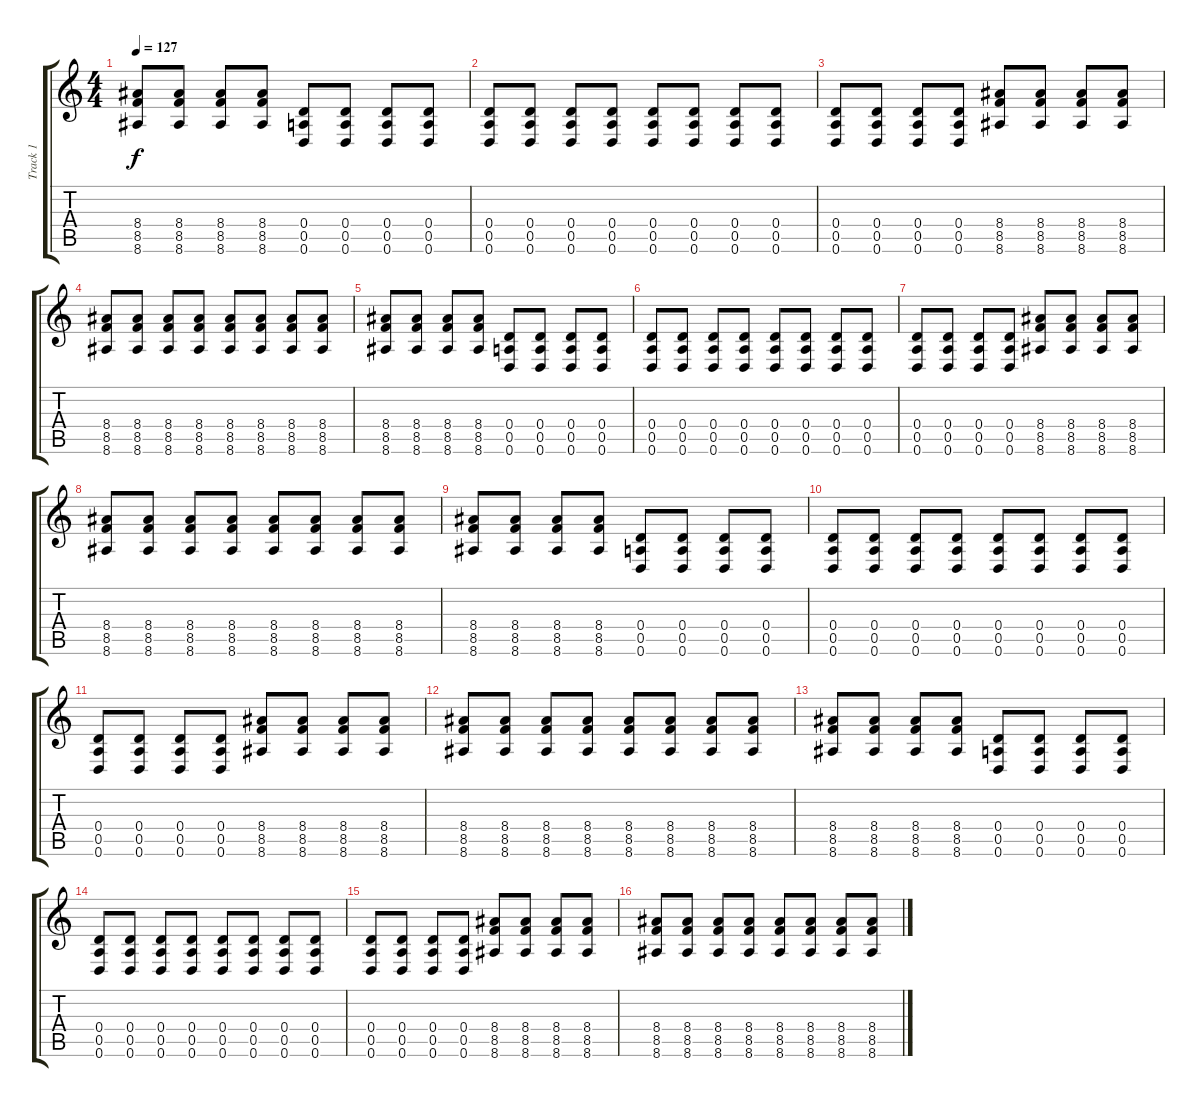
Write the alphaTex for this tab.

\track ("Track 1" "Track 1") {instrument overdrivenguitar}
\staff {score tabs}
\tuning (E4 B3 G3 D3 A2 D2) {hide}
\ts (4 4)
\tempo 127
\clef g2
\ks c
(8.4 8.5 8.6).8{dy f} (8.4 8.5 8.6).8 (8.4 8.5 8.6).8 (8.4 8.5 8.6).8 (0.4 0.5 0.6).8 (0.4 0.5 0.6).8 (0.4 0.5 0.6).8 (0.4 0.5 0.6).8 |
(0.4 0.5 0.6).8 (0.4 0.5 0.6).8 (0.4 0.5 0.6).8 (0.4 0.5 0.6).8 (0.4 0.5 0.6).8 (0.4 0.5 0.6).8 (0.4 0.5 0.6).8 (0.4 0.5 0.6).8 |
(0.4 0.5 0.6).8 (0.4 0.5 0.6).8 (0.4 0.5 0.6).8 (0.4 0.5 0.6).8 (8.4 8.5 8.6).8 (8.4 8.5 8.6).8 (8.4 8.5 8.6).8 (8.4 8.5 8.6).8 |
(8.4 8.5 8.6).8 (8.4 8.5 8.6).8 (8.4 8.5 8.6).8 (8.4 8.5 8.6).8 (8.4 8.5 8.6).8 (8.4 8.5 8.6).8 (8.4 8.5 8.6).8 (8.4 8.5 8.6).8 |
(8.4 8.5 8.6).8 (8.4 8.5 8.6).8 (8.4 8.5 8.6).8 (8.4 8.5 8.6).8 (0.4 0.5 0.6).8 (0.4 0.5 0.6).8 (0.4 0.5 0.6).8 (0.4 0.5 0.6).8 |
(0.4 0.5 0.6).8 (0.4 0.5 0.6).8 (0.4 0.5 0.6).8 (0.4 0.5 0.6).8 (0.4 0.5 0.6).8 (0.4 0.5 0.6).8 (0.4 0.5 0.6).8 (0.4 0.5 0.6).8 |
(0.4 0.5 0.6).8 (0.4 0.5 0.6).8 (0.4 0.5 0.6).8 (0.4 0.5 0.6).8 (8.4 8.5 8.6).8 (8.4 8.5 8.6).8 (8.4 8.5 8.6).8 (8.4 8.5 8.6).8 |
(8.4 8.5 8.6).8 (8.4 8.5 8.6).8 (8.4 8.5 8.6).8 (8.4 8.5 8.6).8 (8.4 8.5 8.6).8 (8.4 8.5 8.6).8 (8.4 8.5 8.6).8 (8.4 8.5 8.6).8 |
(8.4 8.5 8.6).8 (8.4 8.5 8.6).8 (8.4 8.5 8.6).8 (8.4 8.5 8.6).8 (0.4 0.5 0.6).8 (0.4 0.5 0.6).8 (0.4 0.5 0.6).8 (0.4 0.5 0.6).8 |
(0.4 0.5 0.6).8 (0.4 0.5 0.6).8 (0.4 0.5 0.6).8 (0.4 0.5 0.6).8 (0.4 0.5 0.6).8 (0.4 0.5 0.6).8 (0.4 0.5 0.6).8 (0.4 0.5 0.6).8 |
(0.4 0.5 0.6).8 (0.4 0.5 0.6).8 (0.4 0.5 0.6).8 (0.4 0.5 0.6).8 (8.4 8.5 8.6).8 (8.4 8.5 8.6).8 (8.4 8.5 8.6).8 (8.4 8.5 8.6).8 |
(8.4 8.5 8.6).8 (8.4 8.5 8.6).8 (8.4 8.5 8.6).8 (8.4 8.5 8.6).8 (8.4 8.5 8.6).8 (8.4 8.5 8.6).8 (8.4 8.5 8.6).8 (8.4 8.5 8.6).8 |
(8.4 8.5 8.6).8 (8.4 8.5 8.6).8 (8.4 8.5 8.6).8 (8.4 8.5 8.6).8 (0.4 0.5 0.6).8 (0.4 0.5 0.6).8 (0.4 0.5 0.6).8 (0.4 0.5 0.6).8 |
(0.4 0.5 0.6).8 (0.4 0.5 0.6).8 (0.4 0.5 0.6).8 (0.4 0.5 0.6).8 (0.4 0.5 0.6).8 (0.4 0.5 0.6).8 (0.4 0.5 0.6).8 (0.4 0.5 0.6).8 |
(0.4 0.5 0.6).8 (0.4 0.5 0.6).8 (0.4 0.5 0.6).8 (0.4 0.5 0.6).8 (8.4 8.5 8.6).8 (8.4 8.5 8.6).8 (8.4 8.5 8.6).8 (8.4 8.5 8.6).8 |
(8.4 8.5 8.6).8 (8.4 8.5 8.6).8 (8.4 8.5 8.6).8 (8.4 8.5 8.6).8 (8.4 8.5 8.6).8 (8.4 8.5 8.6).8 (8.4 8.5 8.6).8 (8.4 8.5 8.6).8
